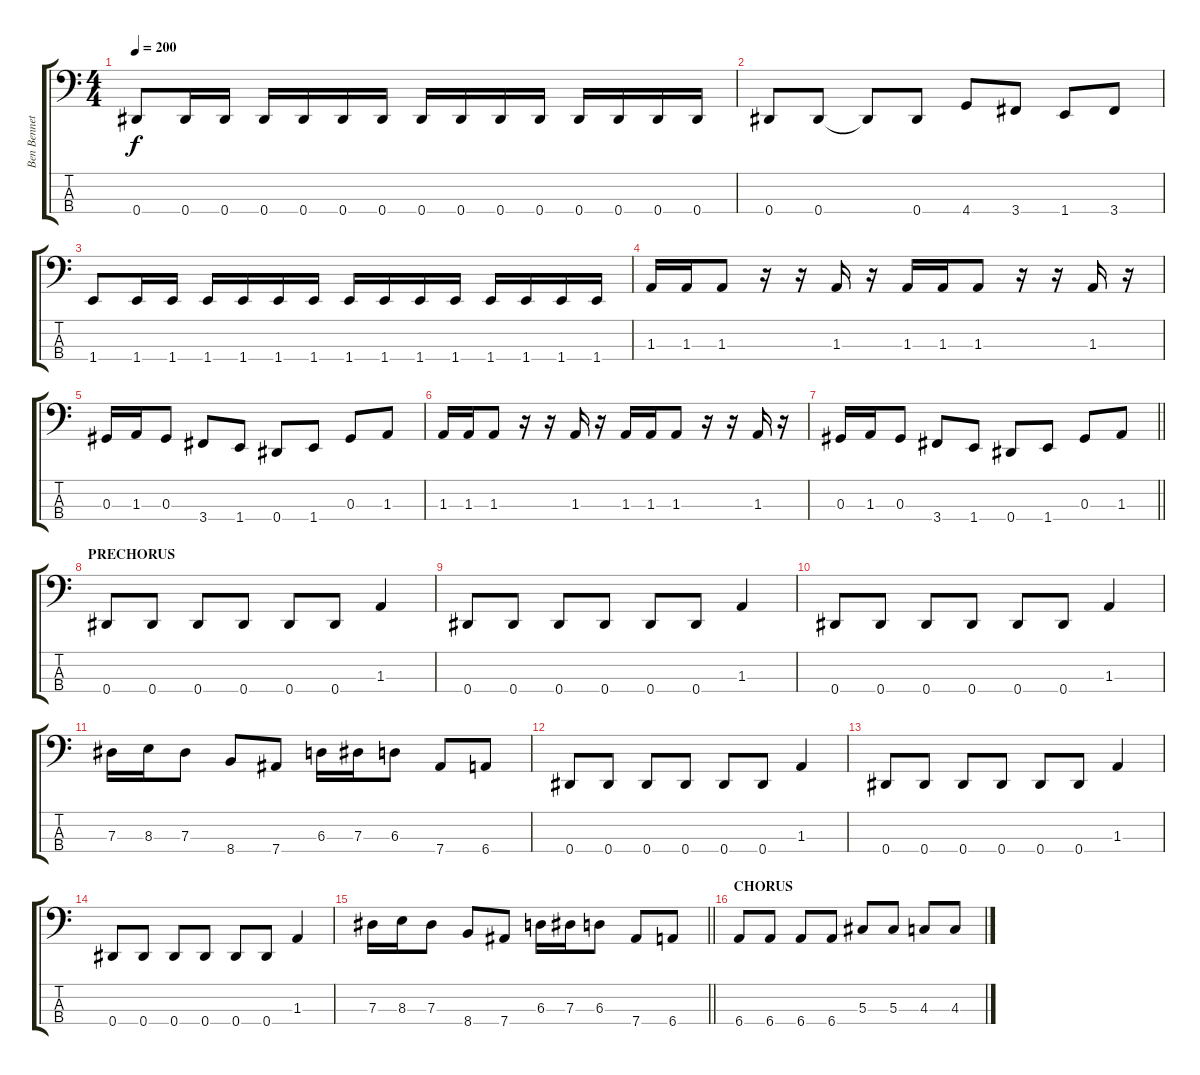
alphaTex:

\track ("Ben Bennett" "Ben Bennet") {instrument electricbassfinger}
\staff {score tabs}
\tuning (Gb2 Db2 Ab1 Eb1) {hide}
\ts (4 4)
\tempo 200
\clef f4
\ks c
0.4.8{dy f} 0.4.16 0.4.16 0.4.16 0.4.16 0.4.16 0.4.16 0.4.16 0.4.16 0.4.16 0.4.16 0.4.16 0.4.16 0.4.16 0.4.16 |
0.4.8 0.4.8 0.4{t}.8 0.4.8 4.4.8 3.4.8 1.4.8 3.4.8 |
1.4.8 1.4.16 1.4.16 1.4.16 1.4.16 1.4.16 1.4.16 1.4.16 1.4.16 1.4.16 1.4.16 1.4.16 1.4.16 1.4.16 1.4.16 |
1.3.16 1.3.16 1.3.8 r.16 r.16 1.3.16 r.16 1.3.16 1.3.16 1.3.8 r.16 r.16 1.3.16 r.16 |
0.3.16 1.3.16 0.3.8 3.4.8 1.4.8 0.4.8 1.4.8 0.3.8 1.3.8 |
1.3.16 1.3.16 1.3.8 r.16 r.16 1.3.16 r.16 1.3.16 1.3.16 1.3.8 r.16 r.16 1.3.16 r.16 |
\barLineRight lightlight
0.3.16 1.3.16 0.3.8 3.4.8 1.4.8 0.4.8 1.4.8 0.3.8 1.3.8 |
\section ("" "PRECHORUS")
0.4.8 0.4.8 0.4.8 0.4.8 0.4.8 0.4.8 1.3.4 |
0.4.8 0.4.8 0.4.8 0.4.8 0.4.8 0.4.8 1.3.4 |
0.4.8 0.4.8 0.4.8 0.4.8 0.4.8 0.4.8 1.3.4 |
7.3.16 8.3.16 7.3.8 8.4.8 7.4.8 6.3.16 7.3.16 6.3.8 7.4.8 6.4.8 |
0.4.8 0.4.8 0.4.8 0.4.8 0.4.8 0.4.8 1.3.4 |
0.4.8 0.4.8 0.4.8 0.4.8 0.4.8 0.4.8 1.3.4 |
0.4.8 0.4.8 0.4.8 0.4.8 0.4.8 0.4.8 1.3.4 |
\barLineRight lightlight
7.3.16 8.3.16 7.3.8 8.4.8 7.4.8 6.3.16 7.3.16 6.3.8 7.4.8 6.4.8 |
\section ("" "CHORUS")
6.4.8 6.4.8 6.4.8 6.4.8 5.3.8 5.3.8 4.3.8 4.3.8
